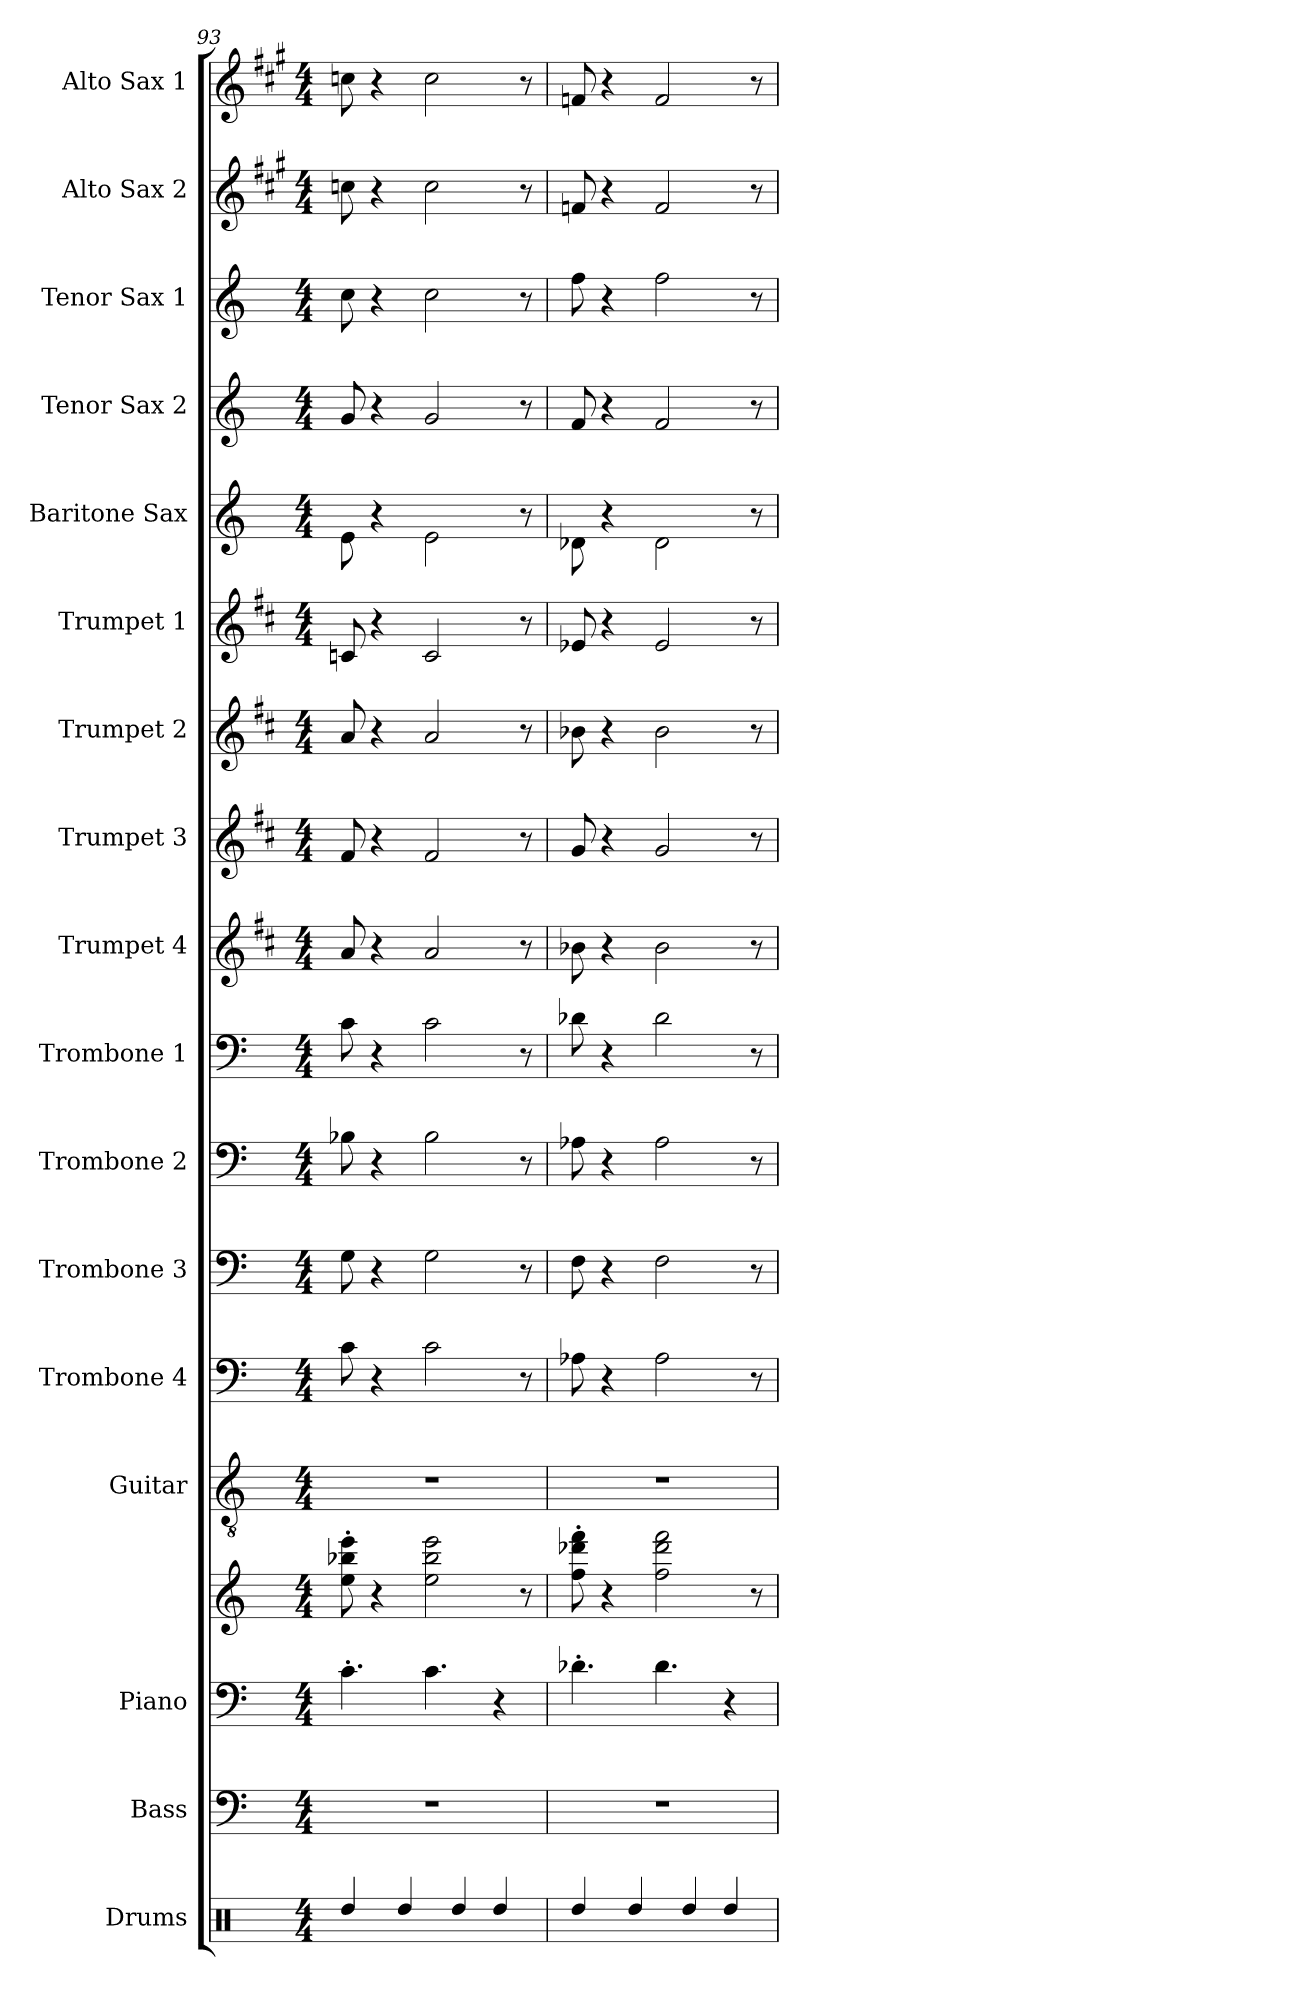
**kern	**kern	**kern	**kern	**kern	**kern	**kern	**kern	**kern	**kern	**kern	**kern	**kern	**kern	**kern	**kern	**kern	**kern
*part17	*part16	*part15	*part15	*part14	*part13	*part12	*part11	*part10	*part9	*part8	*part7	*part6	*part5	*part4	*part3	*part2	*part1
*staff18	*staff17	*staff16	*staff15	*staff14	*staff13	*staff12	*staff11	*staff10	*staff9	*staff8	*staff7	*staff6	*staff5	*staff4	*staff3	*staff2	*staff1
*I"Drums	*I"Bass	*I"Piano	*	*I"Guitar	*I"Trombone 4	*I"Trombone 3	*I"Trombone 2	*I"Trombone 1	*I"Trumpet 4	*I"Trumpet 3	*I"Trumpet 2	*I"Trumpet 1	*I"Baritone Sax	*I"Tenor Sax 2	*I"Tenor Sax 1	*I"Alto Sax 2	*I"Alto Sax 1
*I'Drums	*I'Bass	*I'Piano	*	*I'Gtr.	*I'Tbn. 4	*I'Tbn. 3	*I'Tbn. 2	*I'Tbn. 1	*I'Tpt. 4	*I'Tpt. 3	*I'Tpt. 2	*I'Tpt. 1	*I'Bari	*I'Tenor 2	*I'Tenor 1	*I'Alto 2	*I'Alto 1
*clefX	*clefF4	*clefF4	*clefG2	*clefGv2	*clefF4	*clefF4	*clefF4	*clefF4	*clefG2	*clefG2	*clefG2	*clefG2	*clefG2	*clefG2	*clefG2	*clefG2	*clefG2
*	*ITrd7c12	*	*	*	*	*	*	*	*ITrd1c2	*ITrd1c2	*ITrd1c2	*ITrd1c2	*ITrd12c21	*ITrd8c14	*ITrd8c14	*ITrd5c9	*ITrd5c9
*k[]	*k[]	*k[]	*k[]	*k[]	*k[]	*k[]	*k[]	*k[]	*k[]	*k[]	*k[]	*k[]	*k[]	*k[]	*k[]	*k[]	*k[]
*M4/4	*M4/4	*M4/4	*M4/4	*M4/4	*M4/4	*M4/4	*M4/4	*M4/4	*M4/4	*M4/4	*M4/4	*M4/4	*M4/4	*M4/4	*M4/4	*M4/4	*M4/4
=93	=93	=93	=93	=93	=93	=93	=93	=93	=93	=93	=93	=93	=93	=93	=93	=93	=93
4Rdd/	1r	4.c'\	8ee\' 8bb-X\' 8eee\'	1r	8c\	8G\	8B-X\	8c\	8g/	8e/	8g/	8B-X/	8E\	8G/	8c\	8e-X\	8e-X\
.	.	.	4r	.	4r	4r	4r	4r	4r	4r	4r	4r	4r	4r	4r	4r	4r
4Rdd/	.	.	.	.	.	.	.	.	.	.	.	.	.	.	.	.	.
.	.	4.c\	2ee\ 2bb-\ 2eee\	.	2c\	2G\	2B-\	2c\	2g/	2e/	2g/	2B-/	2E\	2G/	2c\	2e-\	2e-\
4Rdd/	.	.	.	.	.	.	.	.	.	.	.	.	.	.	.	.	.
4Rdd/	.	4r	.	.	.	.	.	.	.	.	.	.	.	.	.	.	.
.	.	.	8r	.	8r	8r	8r	8r	8r	8r	8r	8r	8r	8r	8r	8r	8r
=94	=94	=94	=94	=94	=94	=94	=94	=94	=94	=94	=94	=94	=94	=94	=94	=94	=94
4Rdd/	1r	4.d-X'\	8ff\' 8ddd-X\' 8fff\'	1r	8A-X\	8F\	8A-X\	8d-X\	8a-X\	8f/	8a-X\	8d-X/	8D-X\	8F/	8f\	8A-X/	8A-X/
.	.	.	4r	.	4r	4r	4r	4r	4r	4r	4r	4r	4r	4r	4r	4r	4r
4Rdd/	.	.	.	.	.	.	.	.	.	.	.	.	.	.	.	.	.
.	.	4.d-\	2ff\ 2ddd-\ 2fff\	.	2A-\	2F\	2A-\	2d-\	2a-\	2f/	2a-\	2d-/	2D-\	2F/	2f\	2A-/	2A-/
4Rdd/	.	.	.	.	.	.	.	.	.	.	.	.	.	.	.	.	.
4Rdd/	.	4r	.	.	.	.	.	.	.	.	.	.	.	.	.	.	.
.	.	.	8r	.	8r	8r	8r	8r	8r	8r	8r	8r	8r	8r	8r	8r	8r
=	=	=	=	=	=	=	=	=	=	=	=	=	=	=	=	=	=
*-	*-	*-	*-	*-	*-	*-	*-	*-	*-	*-	*-	*-	*-	*-	*-	*-	*-
